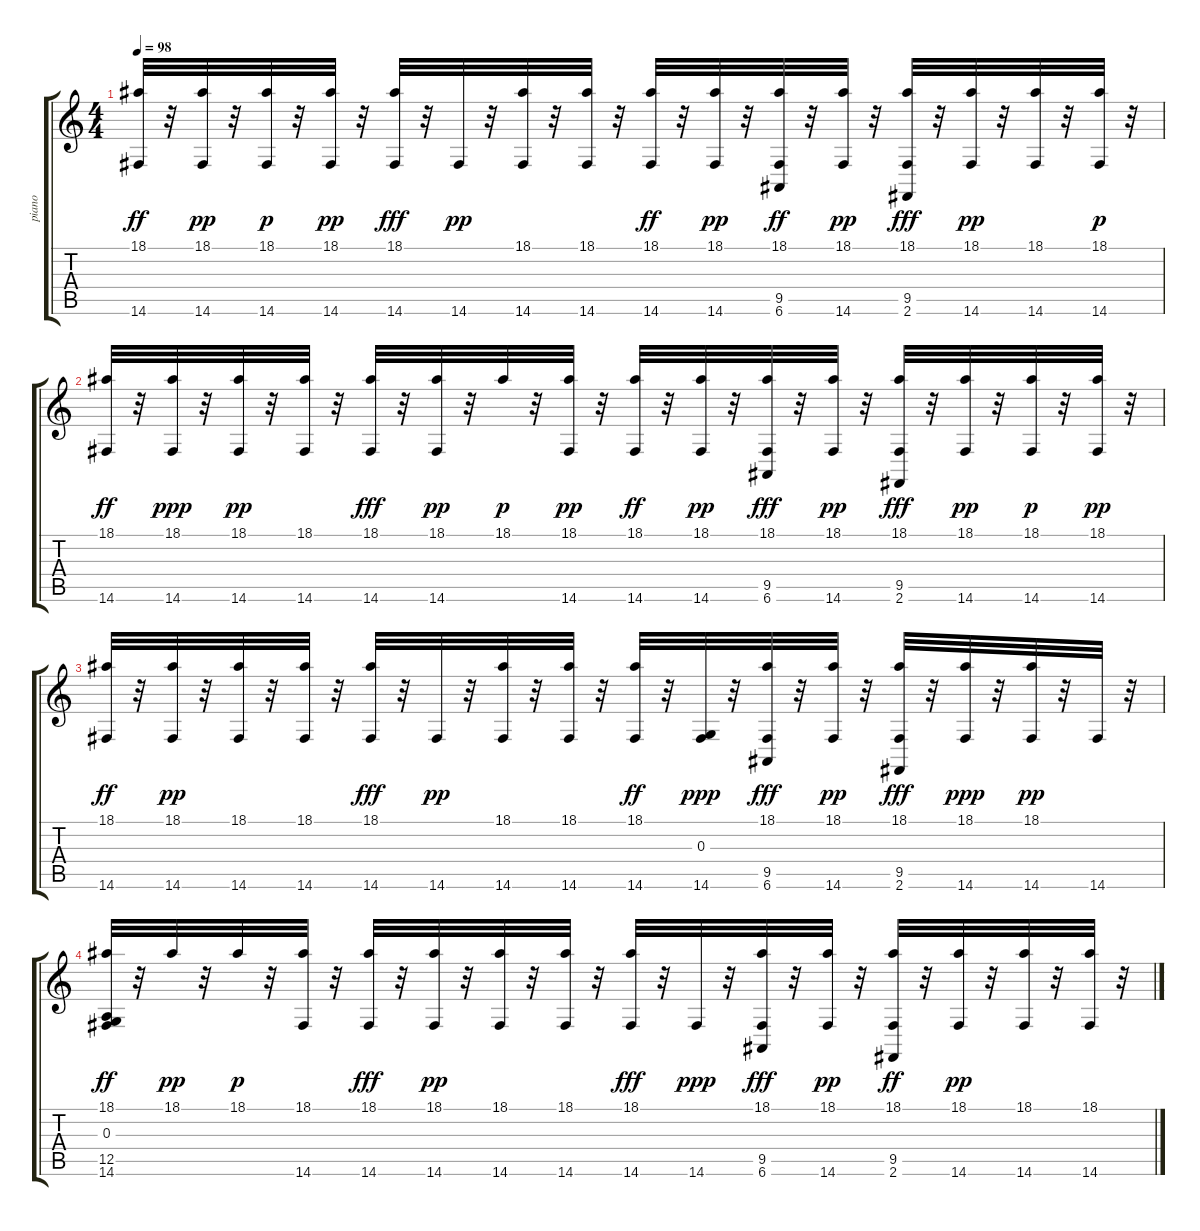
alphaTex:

\track ("piano" "piano") {instrument acousticgrandpiano}
\staff {score tabs}
\tuning (E4 B3 G3 D3 A2 E2) {hide}
\ts (4 4)
\tempo 98
\clef g2
\ks c
(18.1 14.6).32{dy ff} r.32 (18.1 14.6).32{dy pp} r.32 (18.1 14.6).32{dy p} r.32 (18.1 14.6).32{dy pp} r.32 (18.1 14.6).32{dy fff} r.32 14.6.32{dy pp} r.32 (18.1 14.6).32 r.32 (18.1 14.6).32 r.32 (18.1 14.6).32{dy ff} r.32 (18.1 14.6).32{dy pp} r.32 (18.1 9.5 6.6).32{dy ff} r.32 (18.1 14.6).32{dy pp} r.32 (18.1 9.5 2.6).32{dy fff} r.32 (18.1 14.6).32{dy pp} r.32 (18.1 14.6).32 r.32 (18.1 14.6).32{dy p} r.32 |
(18.1 14.6).32{dy ff} r.32 (18.1 14.6).32{dy ppp} r.32 (18.1 14.6).32{dy pp} r.32 (18.1 14.6).32 r.32 (18.1 14.6).32{dy fff} r.32 (18.1 14.6).32{dy pp} r.32 18.1.32{dy p} r.32 (18.1 14.6).32{dy pp} r.32 (18.1 14.6).32{dy ff} r.32 (18.1 14.6).32{dy pp} r.32 (18.1 9.5 6.6).32{dy fff} r.32 (18.1 14.6).32{dy pp} r.32 (18.1 9.5 2.6).32{dy fff} r.32 (18.1 14.6).32{dy pp} r.32 (18.1 14.6).32{dy p} r.32 (18.1 14.6).32{dy pp} r.32 |
(18.1 14.6).32{dy ff} r.32 (18.1 14.6).32{dy pp} r.32 (18.1 14.6).32 r.32 (18.1 14.6).32 r.32 (18.1 14.6).32{dy fff} r.32 14.6.32{dy pp} r.32 (18.1 14.6).32 r.32 (18.1 14.6).32 r.32 (18.1 14.6).32{dy ff} r.32 (0.3 14.6).32{dy ppp} r.32 (18.1 9.5 6.6).32{dy fff} r.32 (18.1 14.6).32{dy pp} r.32 (18.1 9.5 2.6).32{dy fff} r.32 (18.1 14.6).32{dy ppp} r.32 (18.1 14.6).32{dy pp} r.32 14.6.32 r.32 |
(18.1 0.3 12.5 14.6).32{dy ff instrument acousticgrandpiano} r.32 18.1.32{dy pp} r.32 18.1.32{dy p} r.32 (18.1 14.6).32 r.32 (18.1 14.6).32{dy fff} r.32 (18.1 14.6).32{dy pp} r.32 (18.1 14.6).32 r.32 (18.1 14.6).32 r.32 (18.1 14.6).32{dy fff} r.32 14.6.32{dy ppp} r.32 (18.1 9.5 6.6).32{dy fff} r.32 (18.1 14.6).32{dy pp} r.32 (18.1 9.5 2.6).32{dy ff} r.32 (18.1 14.6).32{dy pp} r.32 (18.1 14.6).32 r.32 (18.1 14.6).32 r.32
